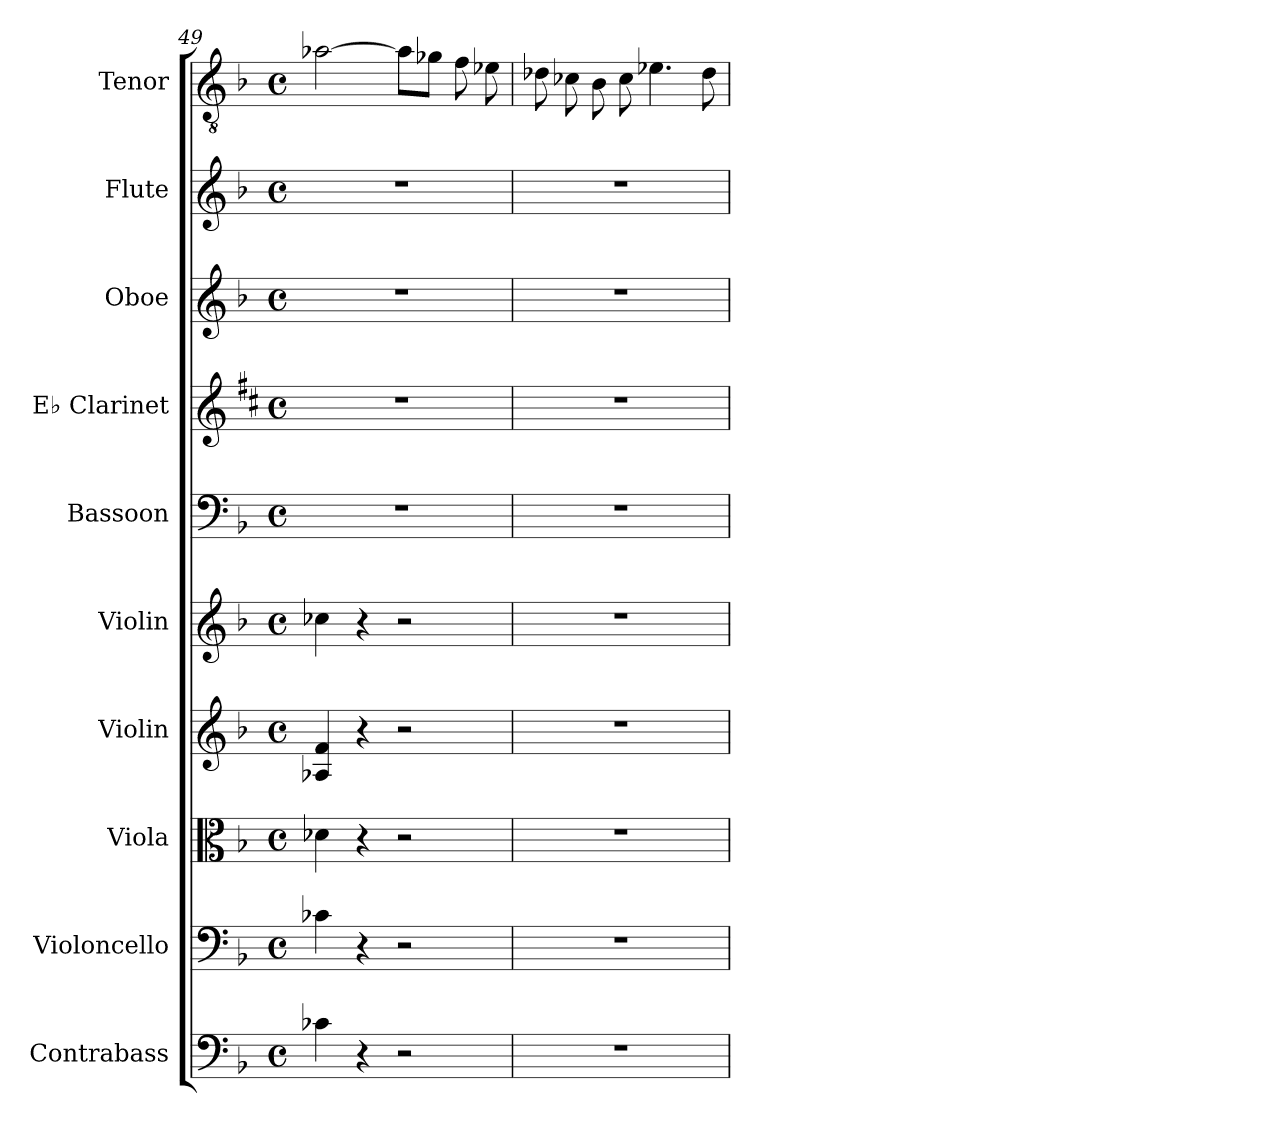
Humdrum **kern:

**kern	**kern	**kern	**kern	**kern	**kern	**kern	**kern	**kern	**kern
*part10	*part9	*part8	*part7	*part6	*part5	*part4	*part3	*part2	*part1
*staff10	*staff9	*staff8	*staff7	*staff6	*staff5	*staff4	*staff3	*staff2	*staff1
*I"Contrabass	*I"Violoncello	*I"Viola	*I"Violin	*I"Violin	*I"Bassoon	*I"E♭ Clarinet	*I"Oboe	*I"Flute	*I"Tenor
*I'Cb.	*I'Vc.	*I'Vla.	*I'Vln.	*I'Vln.	*I'Bsn.	*I'E♭ Cl.	*I'Ob.	*I'Fl.	*I'T.
!!LO:PB:g=z
*clefF4	*clefF4	*clefC3	*clefG2	*clefG2	*clefF4	*clefG2	*clefG2	*clefG2	*clefGv2
*ITrd7c12	*	*	*	*	*	*ITrd-2c-3	*	*	*
*k[b-]	*k[b-]	*k[b-]	*k[b-]	*k[b-]	*k[b-]	*k[b-]	*k[b-]	*k[b-]	*k[b-]
*M4/4	*M4/4	*M4/4	*M4/4	*M4/4	*M4/4	*M4/4	*M4/4	*M4/4	*M4/4
*met(c)	*met(c)	*met(c)	*met(c)	*met(c)	*met(c)	*met(c)	*met(c)	*met(c)	*met(c)
=49	=49	=49	=49	=49	=49	=49	=49	=49	=49
4C-X\	4c-X\	4d-X\	4A-X/ 4f/	4cc-X\	1r	1r	1r	1r	[2a-X\
4r	4r	4r	4r	4r	.	.	.	.	.
2r	2r	2r	2r	2r	.	.	.	.	8a-\L]
.	.	.	.	.	.	.	.	.	8g-X\J
.	.	.	.	.	.	.	.	.	8f\
.	.	.	.	.	.	.	.	.	8e-X\
=50	=50	=50	=50	=50	=50	=50	=50	=50	=50
1r	1r	1r	1r	1r	1r	1r	1r	1r	8d-X\
.	.	.	.	.	.	.	.	.	8c-X\
.	.	.	.	.	.	.	.	.	8B-\
.	.	.	.	.	.	.	.	.	8c-\
.	.	.	.	.	.	.	.	.	4.e-X\
.	.	.	.	.	.	.	.	.	8d-\
=	=	=	=	=	=	=	=	=	=
*-	*-	*-	*-	*-	*-	*-	*-	*-	*-
